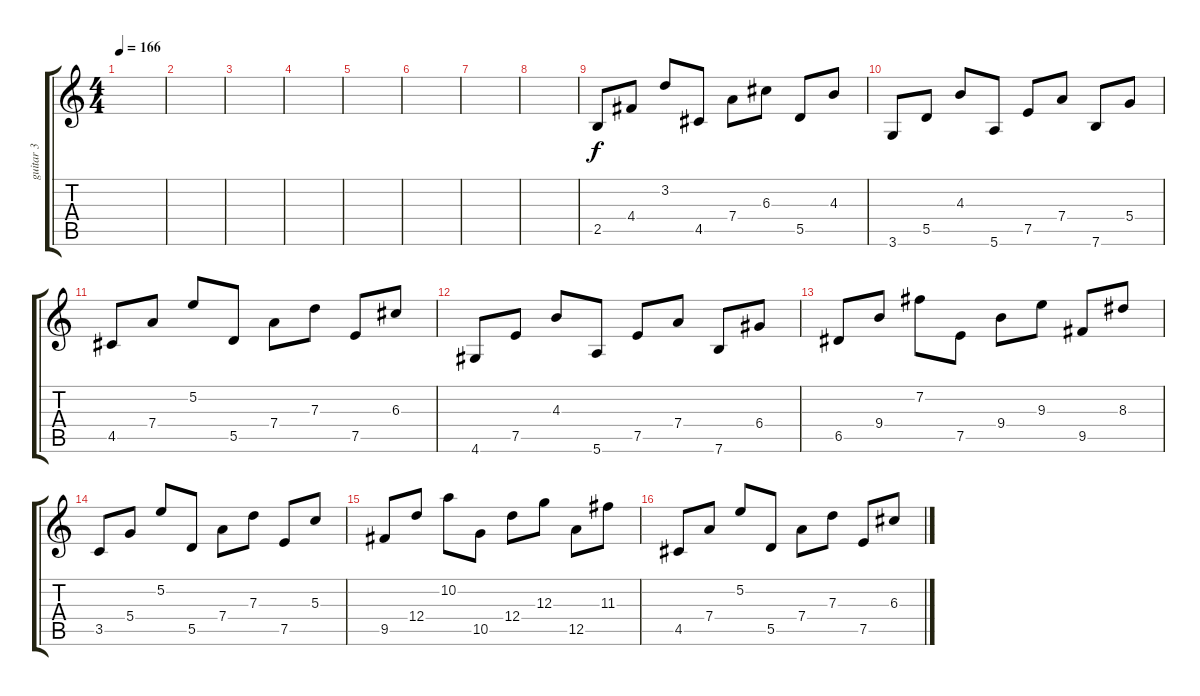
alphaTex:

\track ("guitar 3" "guitar 3") {instrument distortionguitar}
\staff {score tabs}
\tuning (E4 B3 G3 D3 A2 E2) {hide}
\ts (4 4)
\tempo 166
\clef g2
\ks c
|
|
|
|
|
|
|
|
2.5.8 4.4.8 3.2.8 4.5.8 7.4.8 6.3.8 5.5.8 4.3.8 |
3.6.8 5.5.8 4.3.8 5.6.8 7.5.8 7.4.8 7.6.8 5.4.8 |
4.5.8 7.4.8 5.2.8 5.5.8 7.4.8 7.3.8 7.5.8 6.3.8 |
4.6.8 7.5.8 4.3.8 5.6.8 7.5.8 7.4.8 7.6.8 6.4.8 |
6.5.8 9.4.8 7.2.8 7.5.8 9.4.8 9.3.8 9.5.8 8.3.8 |
3.5.8 5.4.8 5.2.8 5.5.8 7.4.8 7.3.8 7.5.8 5.3.8 |
9.5.8 12.4.8 10.2.8 10.5.8 12.4.8 12.3.8 12.5.8 11.3.8 |
4.5.8 7.4.8 5.2.8 5.5.8 7.4.8 7.3.8 7.5.8 6.3.8
